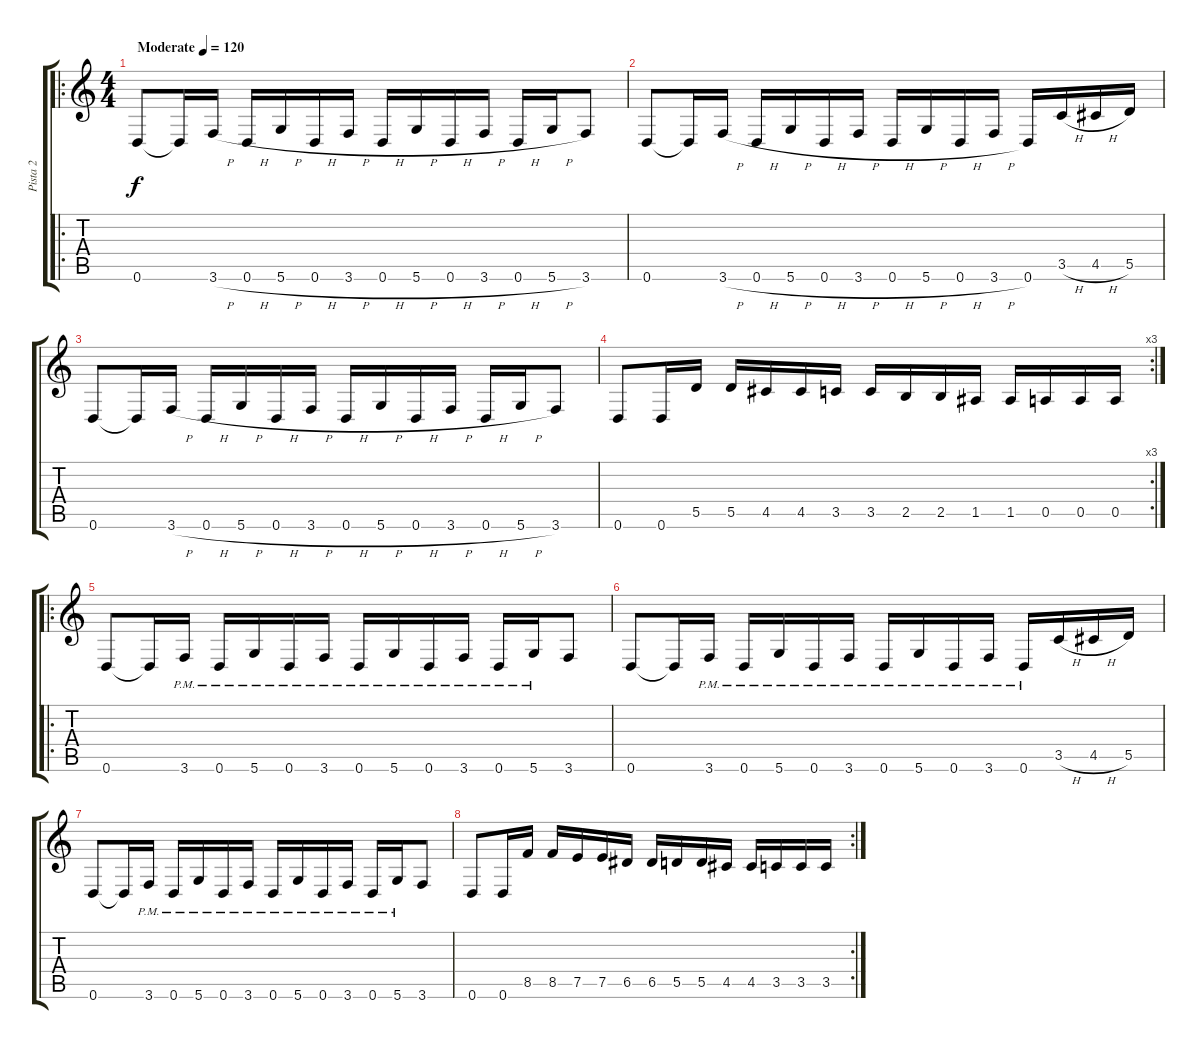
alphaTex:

\track ("Pista 2" "Pista 2") {instrument distortionguitar}
\staff {score tabs}
\tuning (E4 B3 G3 D3 A2 D2) {hide}
\ro
\ts (4 4)
\tempo (120 "Moderate")
\clef g2
\ks c
0.6.8{dy f instrument distortionguitar} 0.6{t}.16 3.6{h}.16 0.6{h}.16 5.6{h}.16 0.6{h}.16 3.6{h}.16 0.6{h}.16 5.6{h}.16 0.6{h}.16 3.6{h}.16 0.6{h}.16 5.6{h}.16 3.6.8 |
0.6.8 0.6{t}.16 3.6{h}.16 0.6{h}.16 5.6{h}.16 0.6{h}.16 3.6{h}.16 0.6{h}.16 5.6{h}.16 0.6{h}.16 3.6{h}.16 0.6.16 3.5{h}.16 4.5{h}.16 5.5.16 |
0.6.8 0.6{t}.16 3.6{h}.16 0.6{h}.16 5.6{h}.16 0.6{h}.16 3.6{h}.16 0.6{h}.16 5.6{h}.16 0.6{h}.16 3.6{h}.16 0.6{h}.16 5.6{h}.16 3.6.8 |
\rc 3
0.6.8 0.6.16 5.5.16 5.5.16 4.5.16 4.5.16 3.5.16 3.5.16 2.5.16 2.5.16 1.5.16 1.5.16 0.5.16 0.5.16 0.5.16 |
\ro
0.6.8 0.6{t}.16 3.6{pm}.16 0.6{pm}.16 5.6{pm}.16 0.6{pm}.16 3.6{pm}.16 0.6{pm}.16 5.6{pm}.16 0.6{pm}.16 3.6{pm}.16 0.6{pm}.16 5.6{pm}.16 3.6.8 |
0.6.8 0.6{t}.16 3.6{pm}.16 0.6{pm}.16 5.6{pm}.16 0.6{pm}.16 3.6{pm}.16 0.6{pm}.16 5.6{pm}.16 0.6{pm}.16 3.6{pm}.16 0.6{pm}.16 3.5{h}.16 4.5{h}.16 5.5.16 |
0.6.8 0.6{t}.16 3.6{pm}.16 0.6{pm}.16 5.6{pm}.16 0.6{pm}.16 3.6{pm}.16 0.6{pm}.16 5.6{pm}.16 0.6{pm}.16 3.6{pm}.16 0.6{pm}.16 5.6{pm}.16 3.6.8 |
\rc 2
0.6.8 0.6.16 8.5.16 8.5.16 7.5.16 7.5.16 6.5.16 6.5.16 5.5.16 5.5.16 4.5.16 4.5.16 3.5.16 3.5.16 3.5.16
